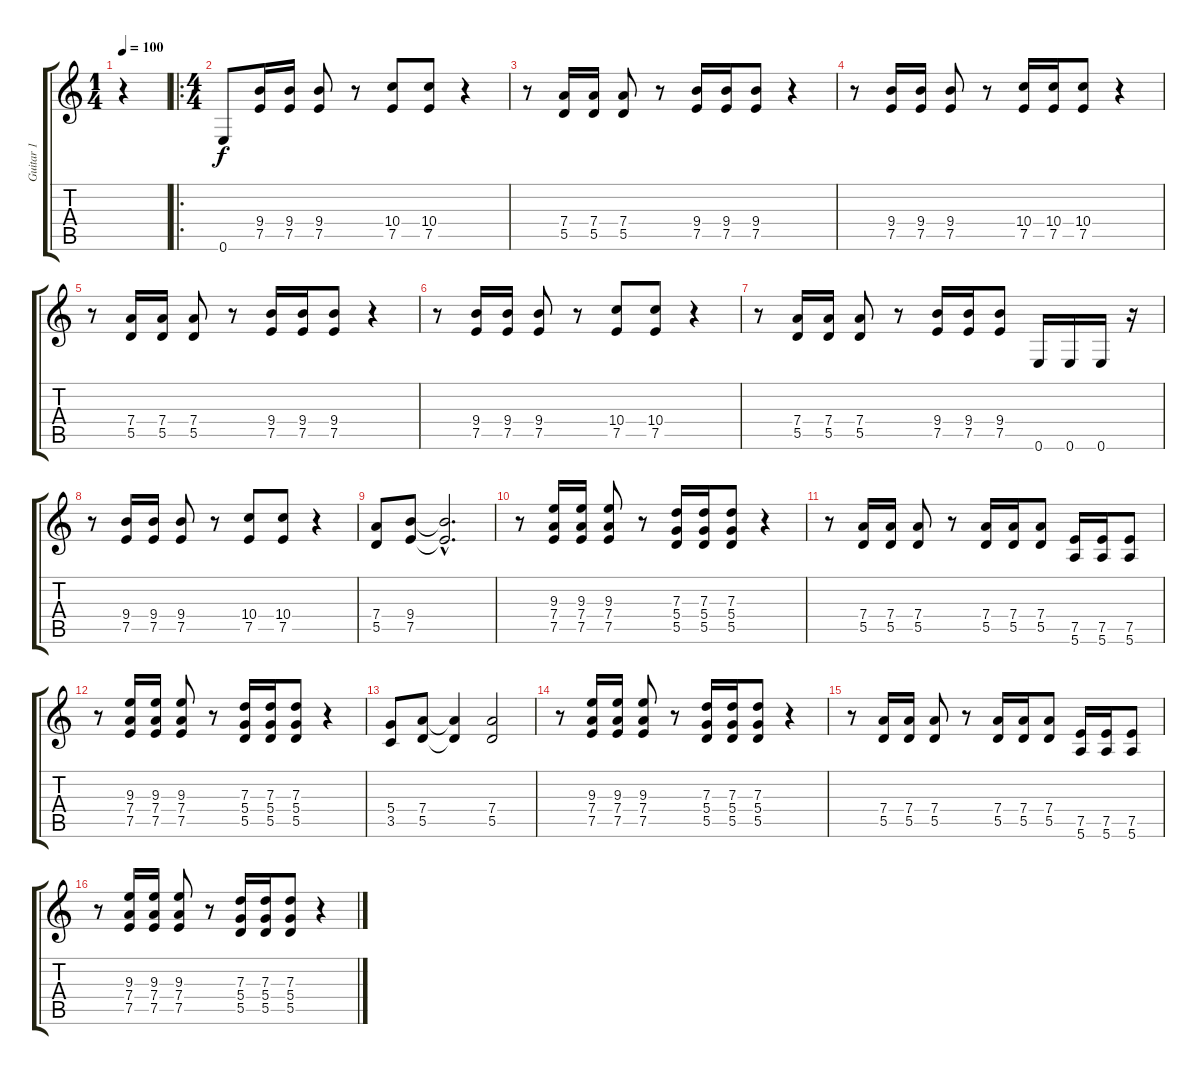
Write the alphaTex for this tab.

\track ("Guitar 1" "Guitar 1") {instrument distortionguitar}
\staff {score tabs}
\tuning (E4 B3 G3 D3 A2 E2) {hide}
\ts (1 4)
\tempo 100
\clef g2
\ks c
r.4{dy f instrument distortionguitar} |
\ro
\ts (4 4)
0.6.8 (9.4 7.5).16 (9.4 7.5).16 (9.4 7.5).8 r.8 (10.4 7.5).8 (10.4 7.5).8 r.4 |
r.8 (7.4 5.5).16 (7.4 5.5).16 (7.4 5.5).8 r.8 (9.4 7.5).16 (9.4 7.5).16 (9.4 7.5).8 r.4 |
r.8 (9.4 7.5).16 (9.4 7.5).16 (9.4 7.5).8 r.8 (10.4 7.5).16 (10.4 7.5).16 (10.4 7.5).8 r.4 |
r.8 (7.4 5.5).16 (7.4 5.5).16 (7.4 5.5).8 r.8 (9.4 7.5).16 (9.4 7.5).16 (9.4 7.5).8 r.4 |
r.8 (9.4 7.5).16 (9.4 7.5).16 (9.4 7.5).8 r.8 (10.4 7.5).8 (10.4 7.5).8 r.4 |
r.8 (7.4 5.5).16 (7.4 5.5).16 (7.4 5.5).8 r.8 (9.4 7.5).16 (9.4 7.5).16 (9.4 7.5).8 0.6.16 0.6.16 0.6.16 r.16 |
r.8 (9.4 7.5).16 (9.4 7.5).16 (9.4 7.5).8 r.8 (10.4 7.5).8 (10.4 7.5).8 r.4 |
(7.4 5.5).8 (9.4 7.5).8 (9.4{hac t} 7.5{hac t}).2{d} |
r.8 (9.3 7.4 7.5).16 (9.3 7.4 7.5).16 (9.3 7.4 7.5).8 r.8 (7.3 5.4 5.5).16 (7.3 5.4 5.5).16 (7.3 5.4 5.5).8 r.4 |
r.8 (7.4 5.5).16 (7.4 5.5).16 (7.4 5.5).8 r.8 (7.4 5.5).16 (7.4 5.5).16 (7.4 5.5).8 (7.5 5.6).16 (7.5 5.6).16 (7.5 5.6).8 |
r.8 (9.3 7.4 7.5).16 (9.3 7.4 7.5).16 (9.3 7.4 7.5).8 r.8 (7.3 5.4 5.5).16 (7.3 5.4 5.5).16 (7.3 5.4 5.5).8 r.4 |
(5.4 3.5).8 (7.4 5.5).8 (7.4{t} 5.5{t}).4 (7.4 5.5).2 |
r.8 (9.3 7.4 7.5).16 (9.3 7.4 7.5).16 (9.3 7.4 7.5).8 r.8 (7.3 5.4 5.5).16 (7.3 5.4 5.5).16 (7.3 5.4 5.5).8 r.4 |
r.8 (7.4 5.5).16 (7.4 5.5).16 (7.4 5.5).8 r.8 (7.4 5.5).16 (7.4 5.5).16 (7.4 5.5).8 (7.5 5.6).16 (7.5 5.6).16 (7.5 5.6).8 |
r.8 (9.3 7.4 7.5).16 (9.3 7.4 7.5).16 (9.3 7.4 7.5).8 r.8 (7.3 5.4 5.5).16 (7.3 5.4 5.5).16 (7.3 5.4 5.5).8 r.4
